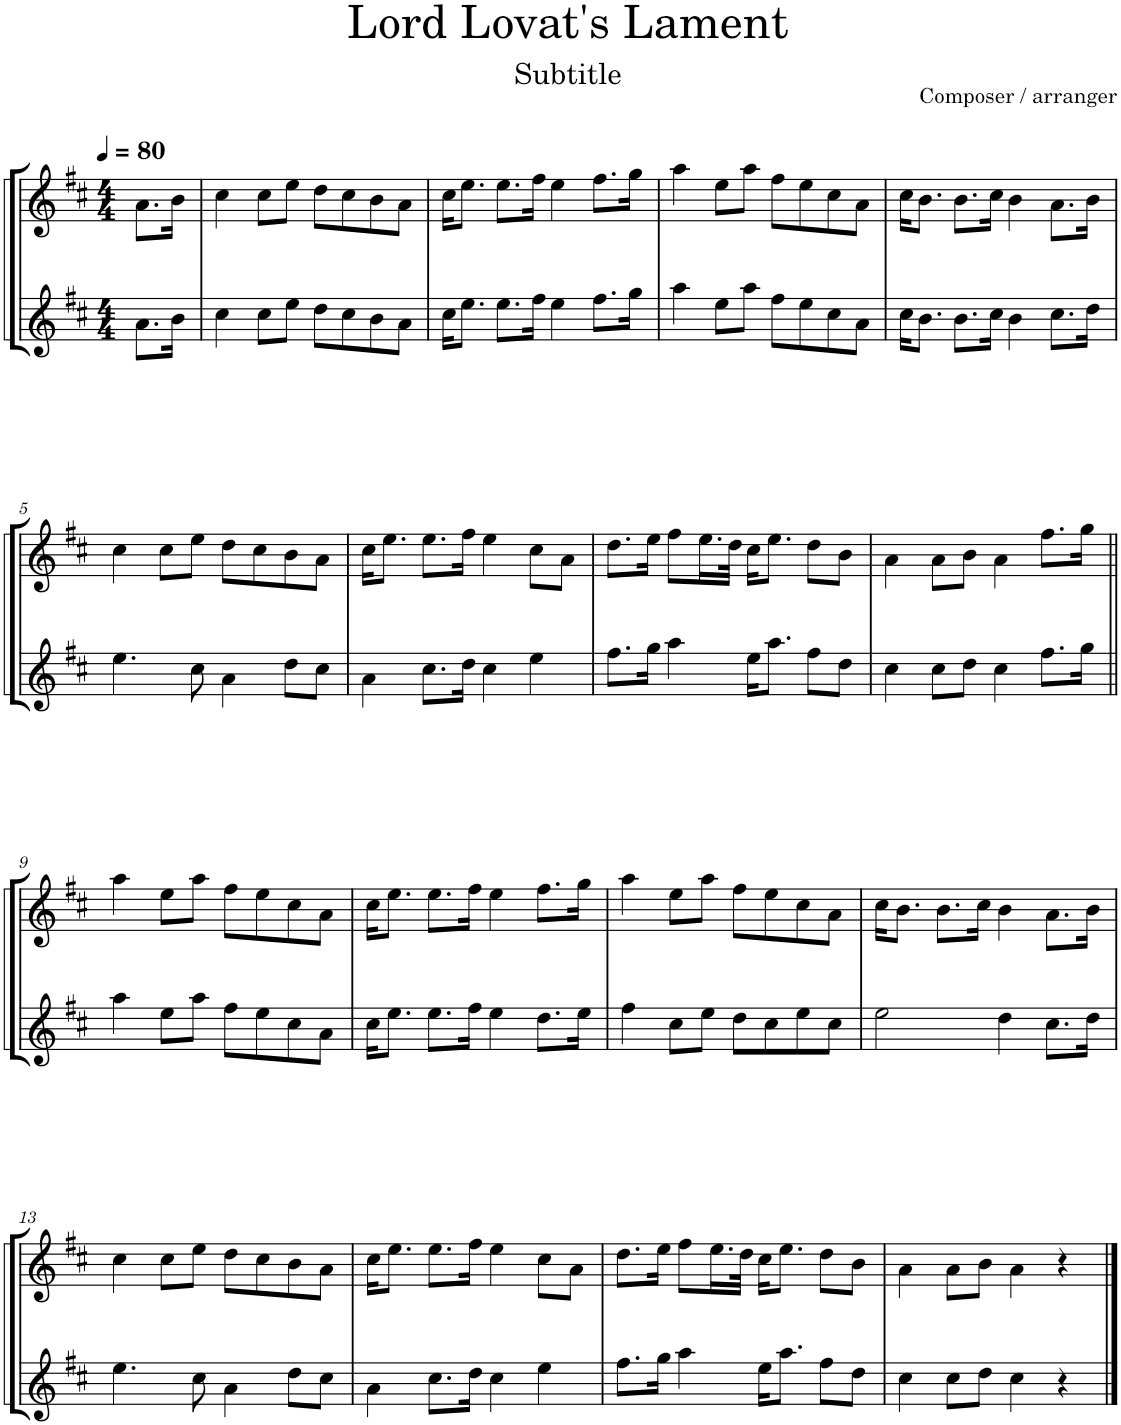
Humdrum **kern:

**kern	**kern
*part2	*part1
*staff2	*staff1
*I"Oboe 4	*I"Oboe
*I'Ob	*I'Ob
*clefG2	*clefG2
*k[f#c#]	*k[f#c#]
*M4/4	*M4/4
*MM80	*MM80
=	=
8.a\L	8.a\L
16b\Jk	16b\Jk
=1	=1
4cc#\	4cc#\
8cc#\L	8cc#\L
8ee\J	8ee\J
8dd\L	8dd\L
8cc#\	8cc#\
8b\	8b\
8a\J	8a\J
=2	=2
16cc#\KL	16cc#\KL
8.ee\J	8.ee\J
8.ee\L	8.ee\L
16ff#\Jk	16ff#\Jk
4ee\	4ee\
8.ff#\L	8.ff#\L
16gg\Jk	16gg\Jk
=3	=3
4aa\	4aa\
8ee\L	8ee\L
8aa\J	8aa\J
8ff#\L	8ff#\L
8ee\	8ee\
8cc#\	8cc#\
8a\J	8a\J
=4	=4
16cc#\KL	16cc#\KL
8.b\J	8.b\J
8.b\L	8.b\L
16cc#\Jk	16cc#\Jk
4b\	4b\
8.cc#\L	8.a\L
16dd\Jk	16b\Jk
!!LO:LB:g=z
=5	=5
4.ee\	4cc#\
.	8cc#\L
8cc#\	8ee\J
4a\	8dd\L
.	8cc#\
8dd\L	8b\
8cc#\J	8a\J
=6	=6
4a\	16cc#\KL
.	8.ee\J
8.cc#\L	8.ee\L
16dd\Jk	16ff#\Jk
4cc#\	4ee\
4ee\	8cc#\L
.	8a\J
=7	=7
8.ff#\L	8.dd\L
16gg\Jk	16ee\Jk
4aa\	8ff#\L
.	16.ee\L
.	32dd\JJk
16ee\KL	16cc#\KL
8.aa\J	8.ee\J
8ff#\L	8dd\L
8dd\J	8b\J
=8	=8
4cc#\	4a\
8cc#\L	8a\L
8dd\J	8b\J
4cc#\	4a\
8.ff#\L	8.ff#\L
16gg\Jk	16gg\Jk
!!LO:LB:g=z
=9||	=9||
4aa\	4aa\
8ee\L	8ee\L
8aa\J	8aa\J
8ff#\L	8ff#\L
8ee\	8ee\
8cc#\	8cc#\
8a\J	8a\J
=10	=10
16cc#\KL	16cc#\KL
8.ee\J	8.ee\J
8.ee\L	8.ee\L
16ff#\Jk	16ff#\Jk
4ee\	4ee\
8.dd\L	8.ff#\L
16ee\Jk	16gg\Jk
=11	=11
4ff#\	4aa\
8cc#\L	8ee\L
8ee\J	8aa\J
8dd\L	8ff#\L
8cc#\	8ee\
8ee\	8cc#\
8cc#\J	8a\J
=12	=12
2ee\	16cc#\KL
.	8.b\J
.	8.b\L
.	16cc#\Jk
4dd\	4b\
8.cc#\L	8.a\L
16dd\Jk	16b\Jk
!!LO:LB:g=z
=13	=13
4.ee\	4cc#\
.	8cc#\L
8cc#\	8ee\J
4a\	8dd\L
.	8cc#\
8dd\L	8b\
8cc#\J	8a\J
=14	=14
4a\	16cc#\KL
.	8.ee\J
8.cc#\L	8.ee\L
16dd\Jk	16ff#\Jk
4cc#\	4ee\
4ee\	8cc#\L
.	8a\J
=15	=15
8.ff#\L	8.dd\L
16gg\Jk	16ee\Jk
4aa\	8ff#\L
.	16.ee\L
.	32dd\JJk
16ee\KL	16cc#\KL
8.aa\J	8.ee\J
8ff#\L	8dd\L
8dd\J	8b\J
=16	=16
4cc#\	4a\
8cc#\L	8a\L
8dd\J	8b\J
4cc#\	4a\
4r	4r
==	==
*-	*-
